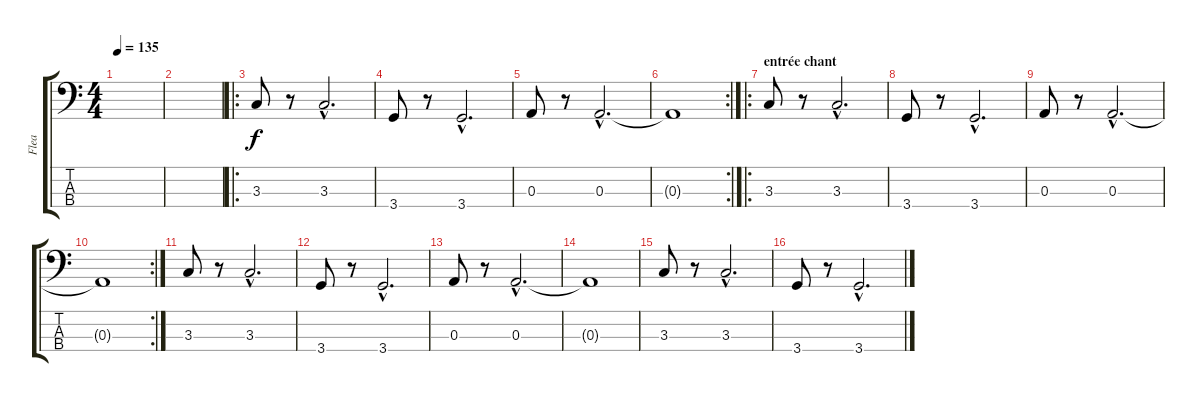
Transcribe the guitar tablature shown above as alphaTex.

\track ("Flea" "Flea") {instrument electricbassfinger}
\staff {score tabs}
\tuning (G2 D2 A1 E1) {hide}
\ts (4 4)
\tempo 135
\clef f4
\ks c
|
|
\ro
3.3.8 r.8 3.3{hac}.2{d} |
3.4.8 r.8 3.4{hac}.2{d} |
0.3.8 r.8 0.3{hac}.2{d} |
\rc 2
0.3{t}.1 |
\ro
\section ("" "entrée chant")
3.3.8 r.8 3.3{hac}.2{d} |
3.4.8 r.8 3.4{hac}.2{d} |
0.3.8 r.8 0.3{hac}.2{d} |
\rc 2
0.3{t}.1 |
3.3.8 r.8 3.3{hac}.2{d} |
3.4.8 r.8 3.4{hac}.2{d} |
0.3.8 r.8 0.3{hac}.2{d} |
0.3{t}.1 |
3.3.8 r.8 3.3{hac}.2{d} |
3.4.8 r.8 3.4{hac}.2{d}
